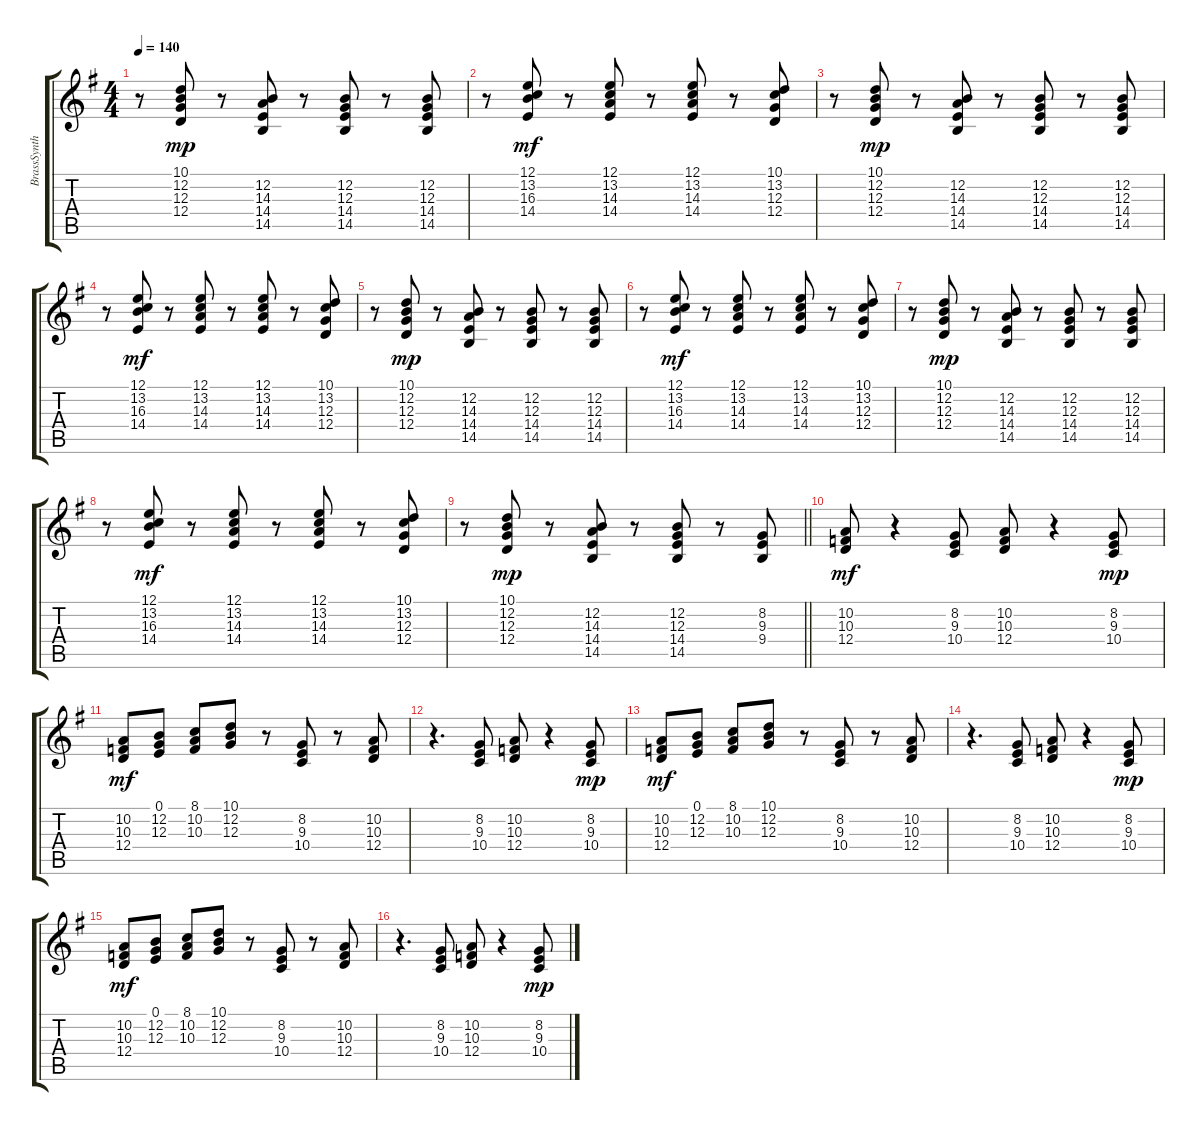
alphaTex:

\track ("BrassSynth" "BrassSynth") {instrument pad3polysynth}
\staff {score tabs}
\tuning (E4 B3 G3 D3 A2 E2) {hide}
\ts (4 4)
\tempo 140
\clef g2
\ks eminor
r.8{dy mf} (10.1 12.2 12.3 12.4).8{dy mp} r.8 (12.2 14.3 14.4 14.5).8 r.8 (12.2 12.3 14.4 14.5).8 r.8 (12.2 12.3 14.4 14.5).8 |
r.8 (12.1 13.2 16.3 14.4).8{dy mf} r.8 (12.1 13.2 14.3 14.4).8 r.8 (12.1 13.2 14.3 14.4).8 r.8 (10.1 13.2 12.3 12.4).8 |
r.8 (10.1 12.2 12.3 12.4).8{dy mp} r.8 (12.2 14.3 14.4 14.5).8 r.8 (12.2 12.3 14.4 14.5).8 r.8 (12.2 12.3 14.4 14.5).8 |
r.8 (12.1 13.2 16.3 14.4).8{dy mf} r.8 (12.1 13.2 14.3 14.4).8 r.8 (12.1 13.2 14.3 14.4).8 r.8 (10.1 13.2 12.3 12.4).8 |
r.8 (10.1 12.2 12.3 12.4).8{dy mp} r.8 (12.2 14.3 14.4 14.5).8 r.8 (12.2 12.3 14.4 14.5).8 r.8 (12.2 12.3 14.4 14.5).8 |
r.8 (12.1 13.2 16.3 14.4).8{dy mf} r.8 (12.1 13.2 14.3 14.4).8 r.8 (12.1 13.2 14.3 14.4).8 r.8 (10.1 13.2 12.3 12.4).8 |
r.8 (10.1 12.2 12.3 12.4).8{dy mp} r.8 (12.2 14.3 14.4 14.5).8 r.8 (12.2 12.3 14.4 14.5).8 r.8 (12.2 12.3 14.4 14.5).8 |
r.8 (12.1 13.2 16.3 14.4).8{dy mf} r.8 (12.1 13.2 14.3 14.4).8 r.8 (12.1 13.2 14.3 14.4).8 r.8 (10.1 13.2 12.3 12.4).8 |
\barLineRight lightlight
r.8 (10.1 12.2 12.3 12.4).8{dy mp} r.8 (12.2 14.3 14.4 14.5).8 r.8 (12.2 12.3 14.4 14.5).8 r.8 (8.2 9.3 9.4).8 |
\section ("" "")
(10.2 10.3 12.4).8{dy mf} r.4 (8.2 9.3 10.4).8 (10.2 10.3 12.4).8 r.4 (8.2 9.3 10.4).8{dy mp} |
(10.2 10.3 12.4).8{dy mf} (0.1 12.2 12.3).8 (8.1 10.2 10.3).8 (10.1 12.2 12.3).8 r.8 (8.2 9.3 10.4).8 r.8 (10.2 10.3 12.4).8 |
r.4{d} (8.2 9.3 10.4).8 (10.2 10.3 12.4).8 r.4 (8.2 9.3 10.4).8{dy mp} |
(10.2 10.3 12.4).8{dy mf} (0.1 12.2 12.3).8 (8.1 10.2 10.3).8 (10.1 12.2 12.3).8 r.8 (8.2 9.3 10.4).8 r.8 (10.2 10.3 12.4).8 |
r.4{d} (8.2 9.3 10.4).8 (10.2 10.3 12.4).8 r.4 (8.2 9.3 10.4).8{dy mp} |
(10.2 10.3 12.4).8{dy mf} (0.1 12.2 12.3).8 (8.1 10.2 10.3).8 (10.1 12.2 12.3).8 r.8 (8.2 9.3 10.4).8 r.8 (10.2 10.3 12.4).8 |
r.4{d} (8.2 9.3 10.4).8 (10.2 10.3 12.4).8 r.4 (8.2 9.3 10.4).8{dy mp}
